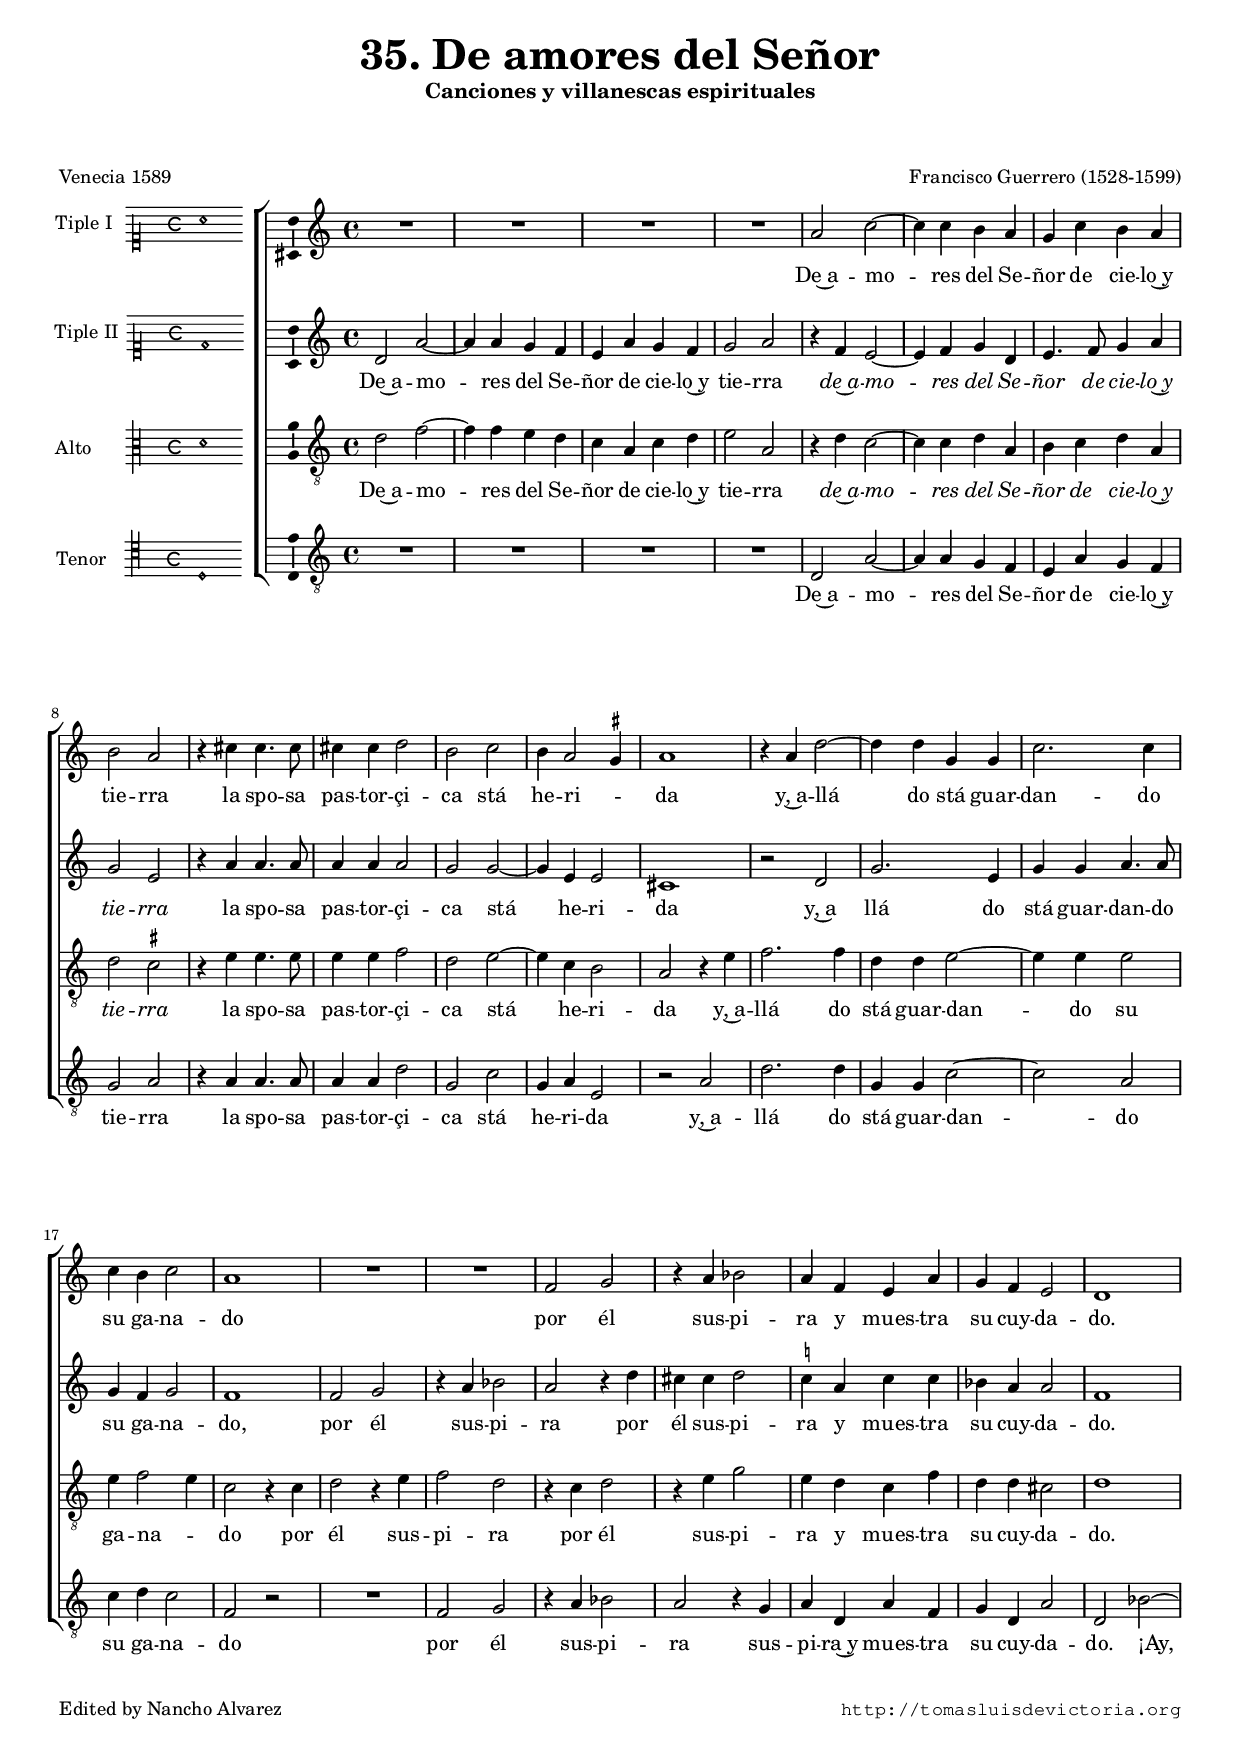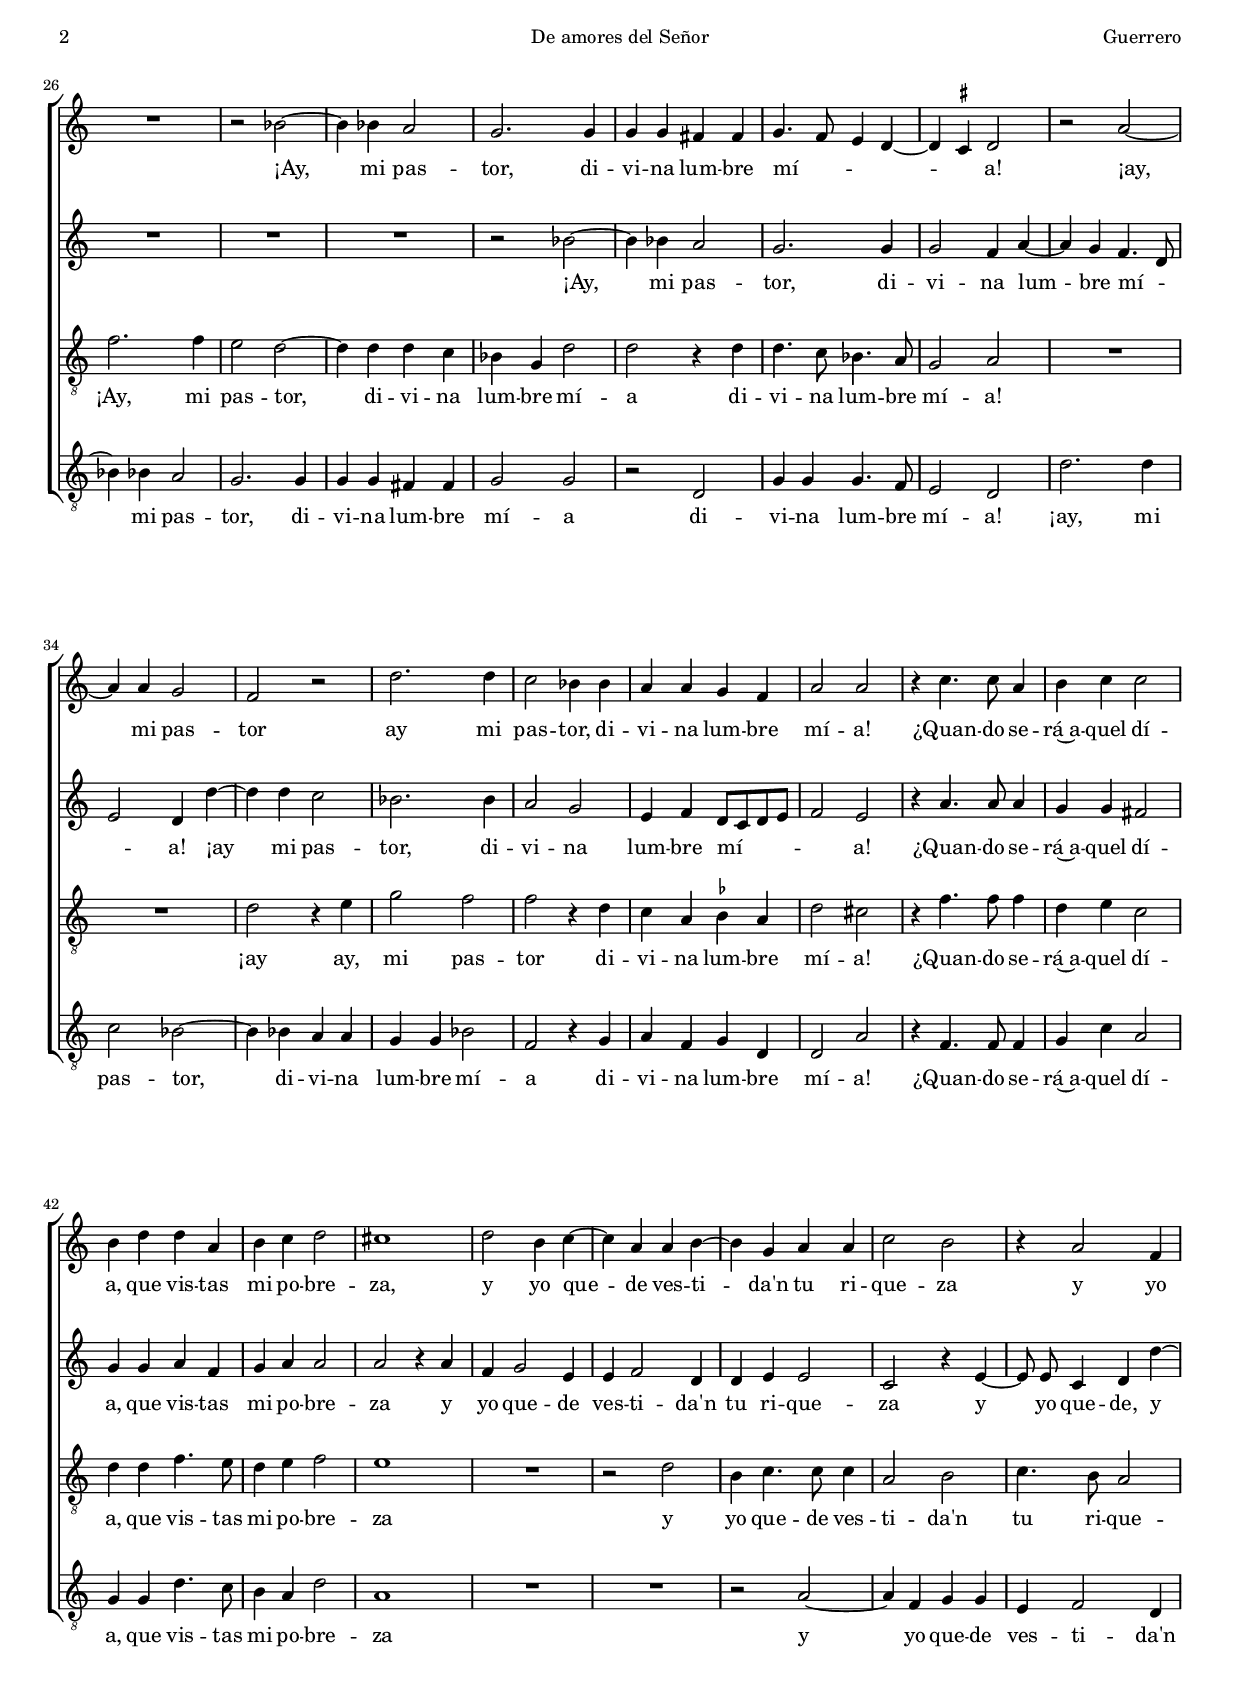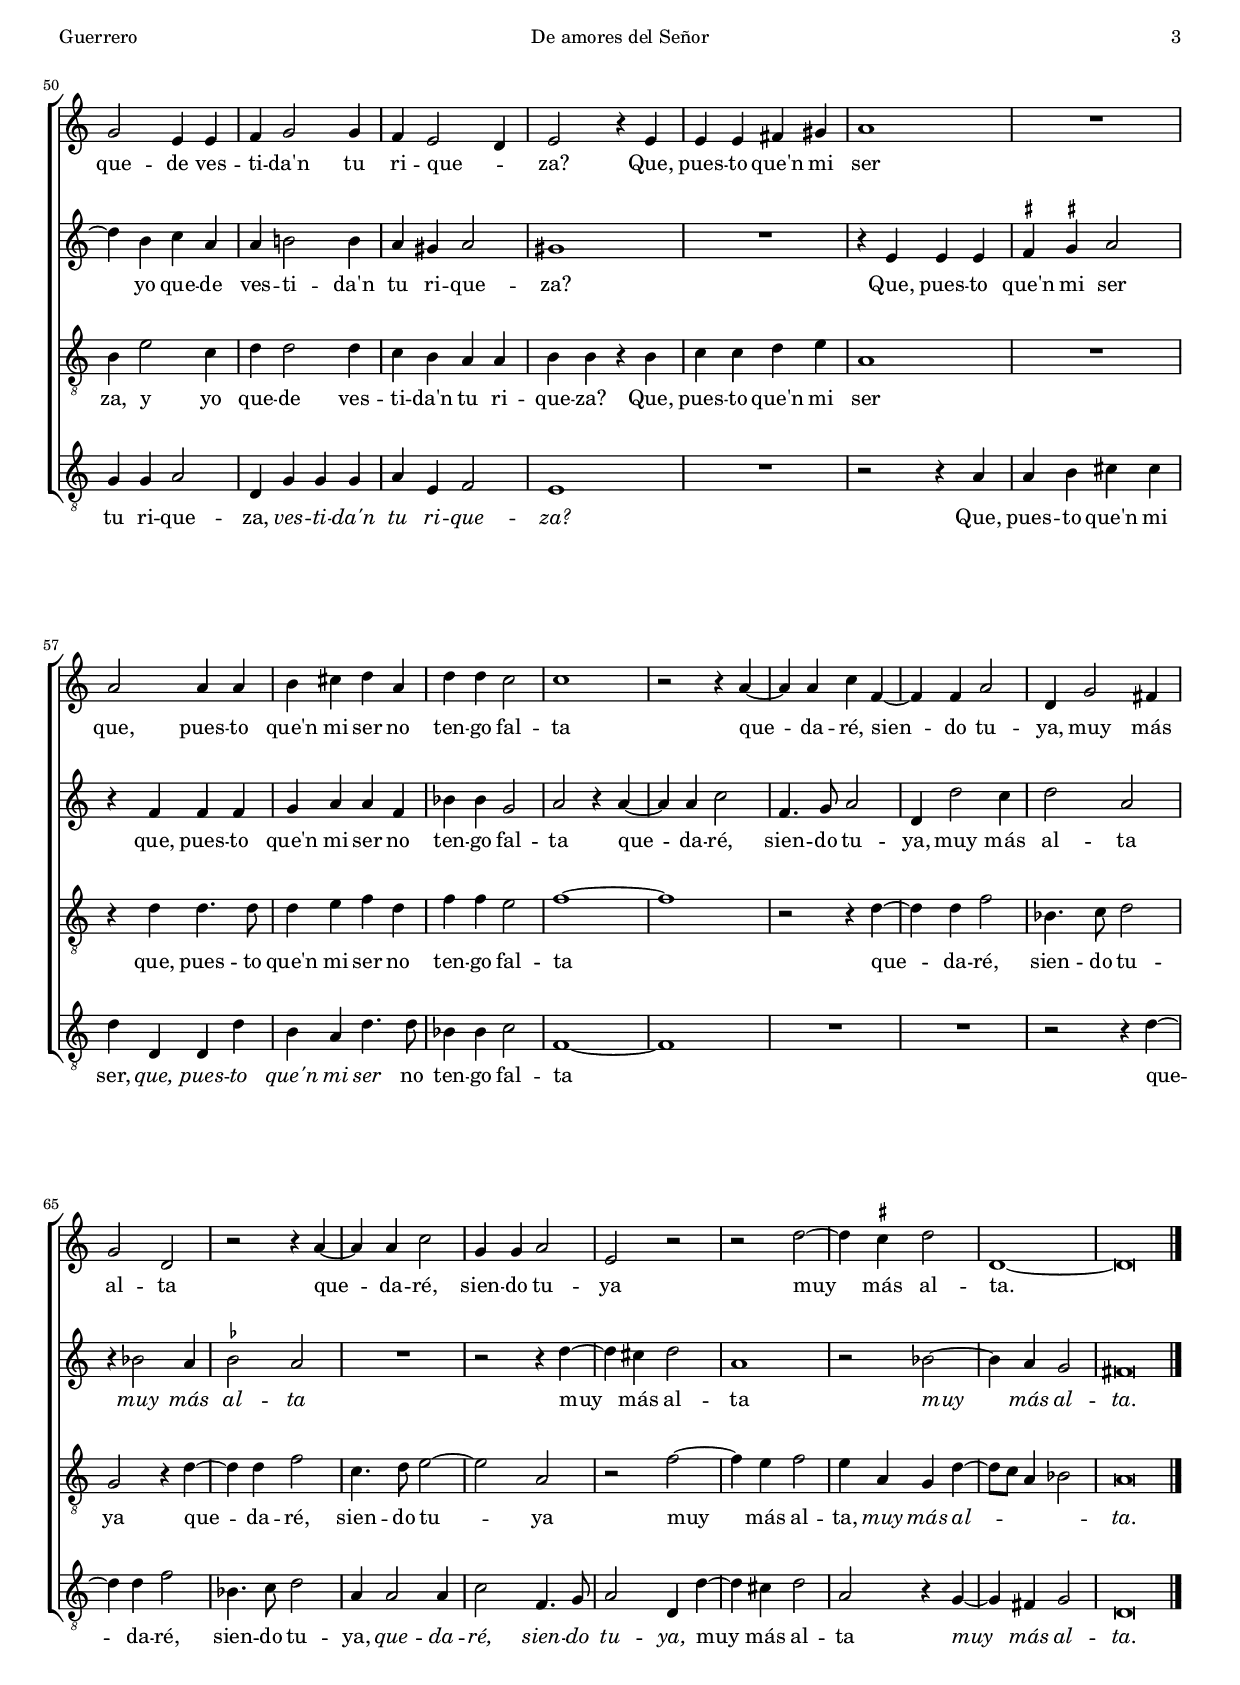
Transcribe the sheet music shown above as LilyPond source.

\version "2.18.0"

#(set-default-paper-size "a4")
#(set-global-staff-size 16.3)
#(ly:set-option 'point-and-click #f)
%mobile -s15.5 -i3.2

italicas=\override LyricText.font-shape = #'italic
rectas=\override LyricText.font-shape = #'upright
ss=\once \set suggestAccidentals = ##t
incipitwidth = 20
htitle="De amores del Señor"
hcomposer="Guerrero"

\header {
	title=\markup{\fontsize #3 "35. De amores del Señor"}
	subtitle=\markup{"Canciones y villanescas espirituales"}
        subsubtitle=\markup{\null \vspace #2 }
	composer="Francisco Guerrero (1528-1599)"
        pdfauthor=\composer
	%opus="(-)"
	poet="Venecia 1589"
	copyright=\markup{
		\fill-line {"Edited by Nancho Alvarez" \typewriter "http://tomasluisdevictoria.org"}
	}
%	tagline=""
}

global={\key c \major \time 4/4 \skip 1*73 \bar "|." }


cantus=\relative c''{
	R1*4
	a2 c ~
	c4 c b a
	g c b a 
	b2 a
	r4 cis cis4. cis8
	cis4 cis d2
	b c
	b4 a2 \ss gis4
	a1
	r4 a d2 ~
	d4 d g, g
	c2. c4 
	c4 b c2
	a1
	R1
	R
	f2 g
	r4 a bes2
	a4 f e a
	g f e2
	d1
	R1
	r2 bes' ~
	bes4 bes a2
	g2. g4
	g4 g fis fis
	g4. f8 e4 d ~
	d \ss cis d2
	r2 a' ~
	a4 a g2
	f2 r
	d'2. d4 
	c2 bes4 bes
	a4 a g f
	a2 a
	r4 c4. c8 a4
	b4 c c2
	b4 d d a
	b4 c d2 
	cis1
	d2 b4 c ~
	c a a b ~
	b g a a
	c2 b
	r4 a2 f4
	g2 e4 e
	f g2 g4
	f4 e2 d4
	e2 r4 e
	e e fis gis
	a1
	R
	a2 a4 a
	b cis d a
	d d c2
	c1
	r2 r4 a ~
	a a c f, ~
	f f a2
	d,4 g2 fis4
	g2 d
	r2 r4 a' ~
	a a c2
	g4 g a2
	e2 r
	r d' ~
	d4 \ss cis d2
	d,1 ~
	d\breve*1/2
}

cantusdos=\relative c'{
	d2 a' ~
	a4 a g f 
	e a g f
	g2 a
	r4 f e2 ~
	e4 f g d
	e4. f8 g4 a
	g2 e
	r4 a a4. a8
	a4 a a2
	g2 g ~
	g4 e e2
	cis1
	r2 d
	g2. e4
	g4 g a4. a8 
	g4 f g2
	f1
	f2 g
	r4 a bes2
	a r4 d
	cis cis d2
	\ss c!4 a c c
	bes a a2
	f1
	R
	R
	R
	r2 bes ~
	bes4 bes a2
	g2. g4
	g2 f4 a ~
	a g f4. d8
	e2 d4 d' ~
	d d c2
	bes2. bes4
	a2 g
	e4 f d8 c d e
	f2 e
	r4 a4. a8 a4
	g g fis2
	g4 g a f
	g a a2
	a2 r4 a
	f g2 e4
	e f2 d4
	d e e2
	c2 r4 e ~
	e8 \noBeam e c4 d d' ~
	d b c a
	a b!2 b4
	a4 gis a2
	gis1
	R
	r4 e e e
	\ss fis \ss gis a2
	r4 f f f
	g a a f
	bes bes g2
	a r4 a ~
	a a c2
	f,4. g8 a2
	d,4 d'2 c4 
	d2 a
	r4 bes2 a4
	\ss bes2 a
	R1
	r2 r4 d ~
	d cis d2
	a1 
	r2 bes ~
	bes4 a g2 
	fis\breve*1/2
}

altus=\relative c'{
	d2 f ~
	f4 f e d
	c a c d
	e2 a,
	r4 d c2 ~
	c4 c d a
	b c d a
	d2 \ss cis
	r4 e e4. e8 e4 e f2
	d e ~
	e4 c b2
	a r4 e'
	f2. f4
	d d e2 ~
	e4 e e2 
	e4 f2 e4
	c2 r4 c
	d2 r4 e
	f2 d
	r4 c d2
	r4 e g2
	e4 d c f 
	d d cis2
	d1
	f2. f4 
	e2 d ~
	d4 d d c
	bes g d'2
	d2 r4 d
	d4. c8 bes4. a8
	g2 a
	R1
	R
	d2 r4 e
	g2 f
	f2 r4 d
	c a \ss bes a
	d2 cis
	r4 f4. f8 f4
	d4 e c2
	d4 d f4. e8 d4 e f2
	e1
	R
	r2 d
	b4 c4. c8 c4
	a2 b
	c4. b8 a2
	b4 e2 c4
	d4 d2 d4
	c b a a
	b b r b
	c c d e
	a,1
	R
	r4 d d4. d8 
	d4 e f d
	f f e2
	f1 ~
	f
	r2 r4 d ~
	d d f2
	bes,4. c8 d2
	g,2 r4 d' ~
	d d f2
	c4. d8 e2 ~
	e a,
	r2 f' ~
	f4 e f2 
	e4 a, g d' ~
	d8 c a4 bes2
	a\breve*1/2
}

tenor=\relative c{
	R1*4
	d2 a' ~
	a4 a g f 
	e a g f 
	g2 a
	r4 a a4. a8 
	a4 a d2
	g, c
	g4 a e2
	r2 a
	d2. d4
	g, g c2 ~
	c a
	c4 d c2
	f,2 r
	R1
	f2 g
	r4 a bes2
	a2 r4 g
	a d, a' f 
	g d a'2
	d, bes' ~
	bes4 bes a2
	g2. g4 
	g g fis fis
	g2 g
	r2 d
	g4 g g4. f8
	e2 d
	d'2. d4
	c2 bes ~
	bes4 bes a a
	g g bes2
	f2 r4 g
	a f g d
	d2 a'
	r4 f4. f8 f4
	g4 c a2
	g4 g d'4. c8 
	b4 a d2
	a1
	R1
	R
	r2 a ~
	a4 f g g
	e f2 d4 
	g g a2
	d,4 g g g 
	a e f2
	e1 
	R
	r2 r4 a
	a b cis cis
	d d, d d'
	b a d4. d8
	bes4 bes c2
	f,1 ~
	f
	R
	R
	r2 r4 d' ~
	d d f2
	bes,4. c8 d2
	a4 a2 a4
	c2 f,4. g8
	a2 d,4 d' ~
	d cis d2
	a r4 g ~
	g fis g2
	d\breve*1/2
}


textocantus=\lyricmode{
De~a -- mo -- _ res del Se -- ñor de cie -- lo~y tie -- rra
la spo -- sa pas -- tor -- çi -- ca stá he -- ri -- _ da
y,~a -- llá _ do stá guar -- dan -- do su ga -- na -- do
por él sus -- pi -- ra y mues -- tra su cuy -- da -- do.
¡Ay, _ mi pas -- tor,
di -- vi -- na lum -- bre mí -- _ _ _ _ _ a!
¡ay, _ mi pas -- tor
ay mi pas -- tor,
di -- vi -- na lum -- bre mí -- a!
¿Quan -- do se -- rá~a -- quel dí -- a,
que vis -- tas mi po -- bre -- za,
y yo que -- _ de ves -- ti -- _ da'n tu ri -- que -- za
y yo que -- de ves -- ti -- da'n tu ri -- que -- _ za?
Que, pues -- to que'n mi ser
que, pues -- to que'n mi ser no ten -- go fal -- ta
que -- _ da -- ré, sien -- _ do tu -- ya,
muy más al -- ta
que -- _ da -- ré,
sien -- do tu -- ya
muy _ más al -- ta. _
}

textocantusdos=\lyricmode{
De~a -- mo -- _ res del Se -- ñor de cie -- lo~y tie -- rra
\italicas
de~a -- mo -- _ res del Se -- ñor de cie -- lo~y tie -- rra
\rectas
la spo -- sa pas -- tor -- çi -- ca stá _ he -- ri -- da
y,~a llá do stá guar -- dan -- do su ga -- na -- do,
por él sus -- pi -- ra
por él sus -- pi -- ra y mues -- tra su cuy -- da -- do.
¡Ay, _ mi pas -- tor,
di -- vi -- na lum -- _ bre mí -- _ _ a!
¡ay _ mi pas -- tor,
di -- vi -- na lum -- bre mí -- _ _ _ _ a!
¿Quan -- do se -- rá~a -- quel dí -- a,
que vis -- tas mi po -- bre -- za
y yo que -- de ves -- ti -- da'n tu ri -- que -- za
y _ yo que -- de,
y _ yo que -- de ves -- ti -- da'n tu ri -- que -- za?
Que, pues -- to que'n mi ser
que, pues -- to que'n mi ser 
no ten -- go fal -- ta
que -- _ da -- ré,
sien -- do tu -- ya,
muy más al -- ta
\italicas
muy más al -- ta
\rectas
muy _ más al -- ta
\italicas
muy _ más al -- ta.
}

textoaltus=\lyricmode{
De~a -- mo -- _ res del Se -- ñor de cie -- lo~y tie -- rra
\italicas
de~a -- mo -- _ res del Se -- ñor de cie -- lo~y tie -- rra
\rectas
la spo -- sa pas -- tor -- çi -- ca stá _ he -- ri -- da
y,~a -- llá do stá guar -- dan -- _ do su ga -- na -- _ do
por él sus -- pi -- ra
por él sus -- pi -- ra
y mues -- tra su cuy -- da -- do.
¡Ay, mi pas -- tor, _
di -- vi -- na lum -- bre mí -- a
di -- vi -- na lum -- bre mí -- a!
¡ay ay, mi pas -- tor
di -- vi -- na lum -- bre mí -- a!
¿Quan -- do se -- rá~a -- quel dí -- a,
que vis -- tas mi po -- bre -- za
y yo que -- de ves -- ti -- da'n tu ri -- que -- za,
y yo que -- de ves -- ti -- da'n tu ri -- que -- za?
Que, pues -- to que'n mi ser
que, pues -- to que'n mi ser no ten -- go fal -- ta _
que -- _ da -- ré,
sien -- do tu -- ya
que -- _ da -- ré, sien -- do tu -- _ ya
muy _ más al -- ta,
\italicas
muy más al -- _ _ _ _ ta.
}

textotenor=\lyricmode{
De~a -- mo -- _ res del Se -- ñor de cie -- lo~y tie -- rra
la spo -- sa pas -- tor -- çi -- ca stá he -- ri -- da
y,~a -- llá do stá guar -- dan -- _ do su ga -- na -- do
por él sus -- pi -- ra
sus -- pi -- ra~y mues -- tra su cuy -- da -- do.
¡Ay, _ mi pas -- tor,
di -- vi -- na lum -- bre mí -- a
di -- vi -- na lum -- bre mí -- a!
¡ay, mi pas -- tor, _ 
di -- vi -- na lum -- bre mí -- a
di -- vi -- na lum -- bre mí -- a!
¿Quan -- do se -- rá~a -- quel dí -- a,
que vis -- tas mi po -- bre -- za
y _ yo que -- de ves -- ti -- da'n tu ri -- que -- za,
\italicas
ves -- ti -- da'n tu ri -- que -- za?
\rectas
Que, pues -- to que'n mi ser,
\italicas
que, pues -- to que'n mi ser
\rectas
no ten -- go fal -- ta _
que -- _ da -- ré, sien -- do tu -- ya,
\italicas
que -- da -- ré, sien -- do tu -- ya,
\rectas
muy _ más al -- ta
\italicas
muy _ más al -- ta.
}



incipitcantus=\markup{
	\score{
		{ 
		\set Staff.instrumentName="Tiple I  "
		\override NoteHead.style = #'neomensural
		\override Rest.style = #'neomensural
		\override Staff.TimeSignature.style = #'neomensural
		\cadenzaOn 
		\clef "petrucci-c1"
		\key c \major
		\time 4/4
		a'1
		} 
	\layout {
		\context {\Voice
			\remove Ligature_bracket_engraver
			\consists Mensural_ligature_engraver
		}
		line-width=\incipitwidth
		indent = 0
	}
	}
}


incipitcantusdos=\markup{
	\score{
		{ 
		\set Staff.instrumentName="Tiple II "
		\override NoteHead.style = #'neomensural
		\override Rest.style = #'neomensural
		\override Staff.TimeSignature.style = #'neomensural
		\cadenzaOn 
		\clef "petrucci-c1"
		\key c \major
		\time 4/4
		d'1
		} 
	\layout {
		\context {\Voice
			\remove Ligature_bracket_engraver
			\consists Mensural_ligature_engraver
		}
		line-width=\incipitwidth
		indent = 0
	}
	}
}


incipitaltus=\markup{
	\score{
		{ 
		\set Staff.instrumentName="Alto      "
		\override NoteHead.style = #'neomensural 
		\override Rest.style = #'neomensural
		\override Staff.TimeSignature.style = #'neomensural
		\cadenzaOn 
		\clef "petrucci-c3"
		\key c \major
		\time 4/4
		d'1
		} 
	\layout {
		\context {\Voice
			\remove Ligature_bracket_engraver
			\consists Mensural_ligature_engraver
		}
		line-width=\incipitwidth
		indent = 0
	}
	}
}


incipittenor=\markup{
	\score{
		{ 
		\set Staff.instrumentName="Tenor   "
		\override NoteHead.style = #'neomensural 
		\override Rest.style = #'neomensural
		\override Staff.TimeSignature.style = #'neomensural
		\cadenzaOn 
		\clef "petrucci-c4"
		\key c \major
		\time 4/4
		d1
		} 
	\layout {
		\context {\Voice
			\remove Ligature_bracket_engraver
			\consists Mensural_ligature_engraver
		}
		line-width=\incipitwidth
		indent=0
	}
	}
}




\score {
\new ChoirStaff<<

	\new Staff <<\global
	\new Voice="v1" {
		\set Staff.instrumentName=\incipitcantus
		\clef "treble"
		\cantus }
	\new Lyrics \lyricsto "v1" {\textocantus }
	>>

	\new Staff <<\global
	\new Voice="v5" {
		\set Staff.instrumentName=\incipitcantusdos
		\clef "treble"
		\cantusdos }
	\new Lyrics \lyricsto "v5" {\textocantusdos }
	>>

	
	
	\new Staff << \global
	\new Voice="v2" {
		\set Staff.instrumentName=\incipitaltus
		\clef "G_8" 
		\altus}
	\new Lyrics \lyricsto "v2" {\textoaltus }
	>>

	
	\new Staff <<\global
	\new Voice="v3" {
		\set Staff.instrumentName=\incipittenor
		\clef "G_8"
		\tenor }
	\new Lyrics \lyricsto "v3" {\textotenor }
	>>
	
>>

\layout{ 
	\context {\Lyrics 
		\override VerticalAxisGroup.staff-affinity = #UP
		\override VerticalAxisGroup.nonstaff-relatedstaff-spacing =
			#'((basic-distance . 0) (minimum-distance . 0) (padding . 1))
		\override LyricText.font-size = #1.2
		\override LyricHyphen.minimum-distance = #0.5
	}
	\context {\Score 
		tempoHideNote = ##t
		\override BarNumber.padding = #2 
	}
	\context {\Voice 
		melismaBusyProperties = #'()
		%autoBeaming = ##f
	}
	\context {\Staff 
                %\RemoveEmptyStaves
                %\override VerticalAxisGroup.remove-first = ##t
		\override VerticalAxisGroup.staff-staff-spacing =
			#'((basic-distance . 11) (minimum-distance . 0) (padding . 1))
		\consists Ambitus_engraver 
		\override LigatureBracket.padding = #1
	}
}

%\midi { \mtempo }

}


\paper{
	evenHeaderMarkup=\markup  \fill-line { \fromproperty #'page:page-number-string \htitle \hcomposer }
	oddHeaderMarkup= \markup  \fill-line { \on-the-fly #not-first-page \hcomposer \on-the-fly #not-first-page \htitle \on-the-fly #not-first-page \fromproperty #'page:page-number-string }
	%system-count=20
	%page-count = 8
	ragged-last-bottom = ##f
	indent=3.5\cm
	system-system-spacing =
	#'((basic-distance . 20) (minimum-distance . 0) (padding . 5))
	top-system-spacing = % header
	#'((basic-distance . 9) (minimum-distance . 0) (padding . 0))
	last-bottom-spacing = % footer
	#'((basic-distance . 12) (minimum-distance . 0) (padding . 0))
	markup-system-spacing.padding = #1.5
}
